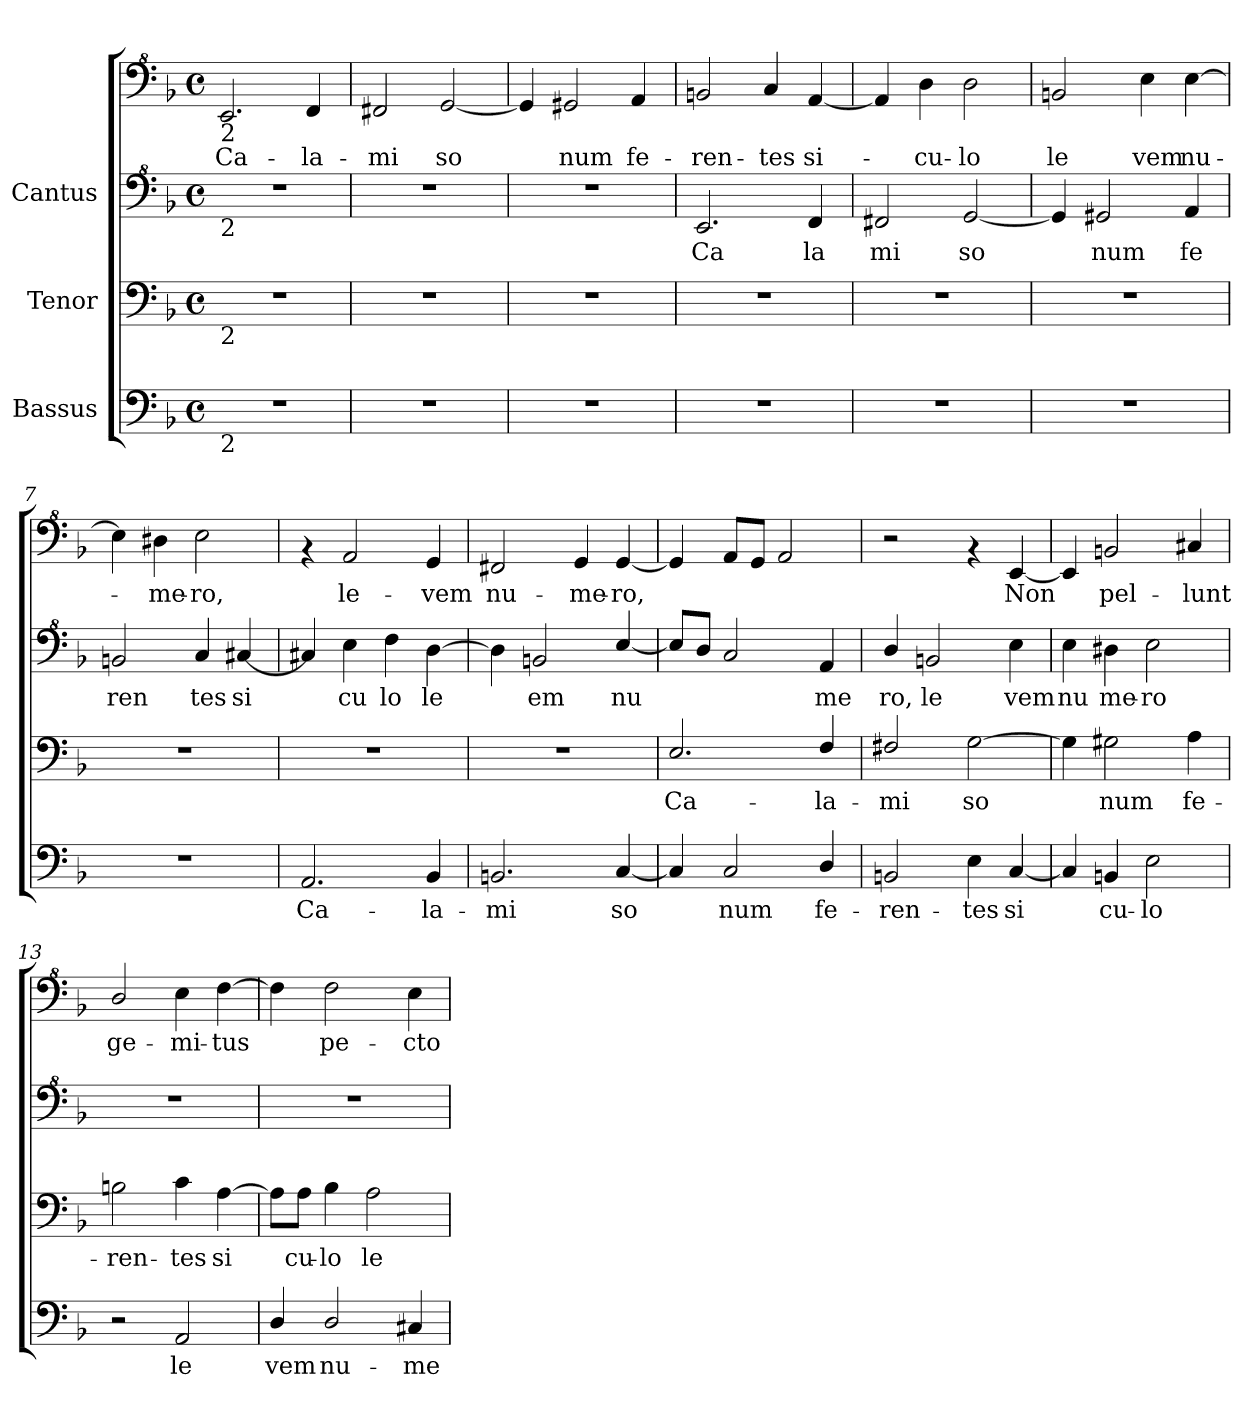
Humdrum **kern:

**kern	**text	**kern	**text	**kern	**text	**kern	**text
*part3	*part3	*part2	*part2	*part1	*part1	*part1	*part1
*staff4	*staff4	*staff3	*staff3	*staff2	*staff2	*staff1	*staff1
*I"Bassus	*	*I"Tenor	*	*I"Cantus	*	*	*
!!LO:PB:g=z
*stria5	*	*stria5	*	*stria5	*	*stria5	*
*clefF4	*	*clefF4	*	*clefF^4	*	*clefF^4	*
*k[b-]	*	*k[b-]	*	*k[b-]	*	*k[b-]	*
*F:	*	*F:	*	*F:	*	*F:	*
*M4/4	*	*M4/4	*	*M4/4	*	*M4/4	*
*met(c)	*	*met(c)	*	*met(c)	*	*met(c)	*
*MM144	*	*MM144	*	*MM144	*	*MM144	*
=1	=1	=1	=1	=1	=1	=1	=1
!	!	!	!	!	!	!LO:TX:b:t=2	!
!	!	!	!	!LO:TX:b:t=2	!	!	!
!	!	!LO:TX:b:t=2	!	!	!	!	!
!LO:TX:b:t=2	!	!	!	!	!	!	!
!	!	!	!	!	!	!	!LO:LY:b:cj
1r	.	1r	.	1r	.	2.E/	Ca-
!	!	!	!	!	!	!	!LO:LY:b:cj
.	.	.	.	.	.	4F/	-la-
=2	=2	=2	=2	=2	=2	=2	=2
!	!	!	!	!	!	!	!LO:LY:b:cj
1r	.	1r	.	1r	.	2F#X/	-mi
!	!	!	!	!	!	!	!LO:LY:b:cj
.	.	.	.	.	.	[<2G/	so-
=3	=3	=3	=3	=3	=3	=3	=3
!	!	!	!	!	!	!	!LO:LY:b:cj
1r	.	1r	.	1r	.	4G/]	-
!	!	!	!	!	!	!	!LO:LY:b:cj
.	.	.	.	.	.	2G#X/	num
!	!	!	!	!	!	!	!LO:LY:b:cj
.	.	.	.	.	.	4A/	fe-
=4	=4	=4	=4	=4	=4	=4	=4
!	!	!	!	!	!LO:LY:b:cj	!	!LO:LY:b:cj
1r	.	1r	.	2.E/	-Ca	2Bn/	-ren-
!	!	!	!	!	!	!	!LO:LY:b:cj
.	.	.	.	.	.	4c/	-tes
!	!	!	!	!	!LO:LY:b:cj	!	!LO:LY:b:cj
.	.	.	.	4F/	la	[<4A/	si-
=5	=5	=5	=5	=5	=5	=5	=5
!	!	!	!	!	!LO:LY:b:cj	!	!LO:LY:b:cj
1r	.	1r	.	2F#X/	mi	4A/]	.
!	!	!	!	!	!	!	!LO:LY:b:cj
.	.	.	.	.	.	4d\	cu-
!	!	!	!	!	!LO:LY:b:cj	!	!LO:LY:b:cj
.	.	.	.	[<2G/	so	2d\	-lo
=6	=6	=6	=6	=6	=6	=6	=6
!	!	!	!	!	!LO:LY:b:cj	!	!LO:LY:b:cj
1r	.	1r	.	4G/]	-	2Bn/	le
!	!	!	!	!	!LO:LY:b:cj	!	!
.	.	.	.	2G#X/	num	.	.
!	!	!	!	!	!	!	!LO:LY:b:cj
.	.	.	.	.	.	4e\	vem
!	!	!	!	!	!LO:LY:b:cj	!	!LO:LY:b:cj
.	.	.	.	4A/	fe	[>4e\	nu-
!!LO:LB:g=z
=7	=7	=7	=7	=7	=7	=7	=7
!	!	!	!	!	!LO:LY:b:cj	!	!LO:LY:b:cj
1r	.	1r	.	2Bn/	ren	4e\]	.
!	!	!	!	!	!	!	!LO:LY:b:cj
.	.	.	.	.	.	4d#X\	me-
!	!	!	!	!	!LO:LY:b:cj	!	!LO:LY:b:cj
.	.	.	.	4c/	tes	2e\	-ro,
!	!	!	!	!	!LO:LY:b:cj	!	!
.	.	.	.	[<4c#X/	si	.	.
=8	=8	=8	=8	=8	=8	=8	=8
!	!LO:LY:b:cj	!	!	!	!LO:LY:b:cj	!	!
2.AA/	Ca-	1r	.	4c#X/]	.	4rA	.
!	!	!	!	!	!LO:LY:b:cj	!	!LO:LY:b:cj
.	.	.	.	4e\	cu	2A/	le-
!	!	!	!	!	!LO:LY:b:cj	!	!
.	.	.	.	4f\	lo	.	.
!	!LO:LY:b:cj	!	!	!	!LO:LY:b:cj	!	!LO:LY:b:cj
4BB-/	-la-	.	.	[>4d\	le	4G/	-vem
=9	=9	=9	=9	=9	=9	=9	=9
!	!LO:LY:b:cj	!	!	!	!LO:LY:b:cj	!	!LO:LY:b:cj
2.BBn/	-mi	1r	.	4d\]	.	2F#X/	nu-
!	!	!	!	!	!LO:LY:b:cj	!	!
.	.	.	.	2Bn/	em	.	.
!	!	!	!	!	!	!	!LO:LY:b:cj
.	.	.	.	.	.	4G/	-me-
!	!LO:LY:b:cj	!	!	!	!LO:LY:b:cj	!	!LO:LY:b:cj
[<4C/	so-	.	.	[<4e/	nu	[<4G/	-ro,
=10	=10	=10	=10	=10	=10	=10	=10
!	!LO:LY:b:cj	!	!LO:LY:b:cj	!	!LO:LY:b:cj	!	!
4C/]	-	2.E/	Ca-	8e/L]	.	4G/]	.
!	!	!	!	!	!LO:LY:b:cj	!	!
.	.	.	.	8d/J	.	.	.
!	!LO:LY:b:cj	!	!	!	!LO:LY:b:cj	!	!
2C/	num	.	.	2c/	.	8A/L	.
.	.	.	.	.	.	8G/J	.
.	.	.	.	.	.	2A/	.
!	!LO:LY:b:cj	!	!LO:LY:b:cj	!	!LO:LY:b:cj	!	!
4D/	fe-	4F/	-la-	4A/	me	.	.
=11	=11	=11	=11	=11	=11	=11	=11
!	!LO:LY:b:cj	!	!LO:LY:b:cj	!	!LO:LY:b:cj	!	!
2BBn/	-ren-	2F#X/	-mi	4d/	ro,	2r	.
!	!	!	!	!	!LO:LY:b:cj	!	!
.	.	.	.	2Bn/	le	.	.
!	!LO:LY:b:cj	!	!LO:LY:b:cj	!	!	!	!
4E\	-tes	[>2G\	so-	.	.	4rA	.
!	!LO:LY:b:cj	!	!	!	!LO:LY:b:cj	!	!LO:LY:b:cj
[<4C/	si-	.	.	4e\	vem	[<4E/	Non
!!LO:LB:g=z
=12	=12	=12	=12	=12	=12	=12	=12
!	!LO:LY:b:cj	!	!LO:LY:b:cj	!	!LO:LY:b:cj	!	!LO:LY:b:cj
4C/]	-	4G\]	-	4e\	nu	4E/]	.
!	!LO:LY:b:cj	!	!LO:LY:b:cj	!	!LO:LY:b:cj	!	!LO:LY:b:cj
4BBn/	cu-	2G#X\	num	4d#X\	me-	2Bn/	pel-
!	!LO:LY:b:cj	!	!	!	!LO:LY:b:cj	!	!
2E\	-lo	.	.	2e\	-ro	.	.
!	!	!	!LO:LY:b:cj	!	!	!	!LO:LY:b:cj
.	.	4A\	fe-	.	.	4c#X/	-lunt
=13	=13	=13	=13	=13	=13	=13	=13
!	!	!	!LO:LY:b:cj	!	!	!	!LO:LY:b:cj
2r	.	2Bn\	-ren-	1r	.	2d/	ge-
!	!LO:LY:b:cj	!	!LO:LY:b:cj	!	!	!	!LO:LY:b:cj
2AA/	le	4c\	-tes	.	.	4e\	-mi-
!	!	!	!LO:LY:b:cj	!	!	!	!LO:LY:b:cj
.	.	[>4A\	si-	.	.	[>4f\	-tus
=14	=14	=14	=14	=14	=14	=14	=14
!	!LO:LY:b:cj	!	!LO:LY:b:cj	!	!	!	!LO:LY:b:cj
4D/	vem	8A\L]	-	1r	.	4f\]	.
!	!	!	!LO:LY:b:cj	!	!	!	!
.	.	8A\J	cu-	.	.	.	.
!	!LO:LY:b:cj	!	!LO:LY:b:cj	!	!	!	!LO:LY:b:cj
2D/	nu-	4B-\	-lo	.	.	2f\	pe-
!	!	!	!LO:LY:b:cj	!	!	!	!
.	.	2A\	le	.	.	.	.
!	!LO:LY:b:cj	!	!	!	!	!	!LO:LY:b:cj
4C#X/	-me-	.	.	.	.	4e\	-cto-
=	=	=	=	=	=	=	=
*-	*-	*-	*-	*-	*-	*-	*-
